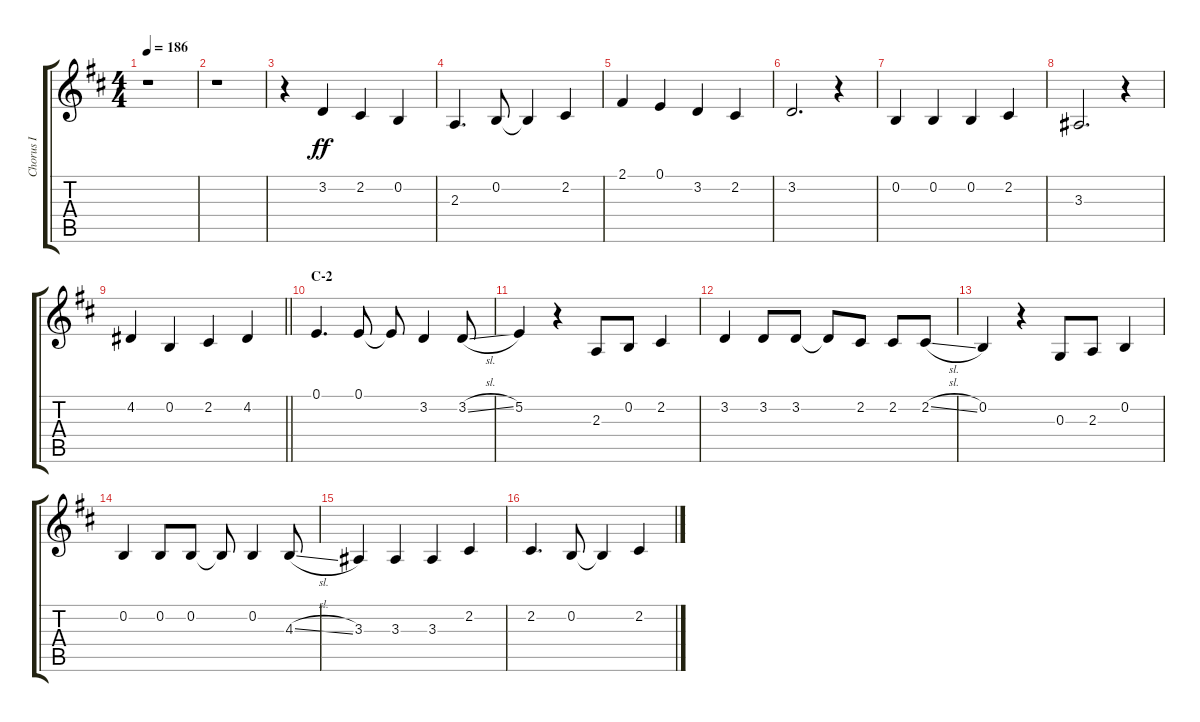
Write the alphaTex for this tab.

\track ("Chorus I" "Chorus I") {instrument voiceoohs}
\staff {score tabs}
\tuning (E4 B3 G3 D3 A2 E2) {hide}
\ts (4 4)
\tempo 186
\clef g2
\ks d
r.1{dy ff} |
r.1 |
r.4 3.2.4 2.2.4 0.2.4 |
2.3.4{d} 0.2.8 0.2{t}.4 2.2.4 |
2.1.4 0.1.4 3.2.4 2.2.4 |
3.2.2{d} r.4 |
0.2.4 0.2.4 0.2.4 2.2.4 |
3.3.2{d} r.4 |
\barLineRight lightlight
4.2.4 0.2.4 2.2.4 4.2.4 |
\section ("" "C-2")
0.1.4{d} 0.1.8 0.1{t}.8 3.2.4 3.2{sl}.8 |
5.2.4 r.4 2.3.8 0.2.8 2.2.4 |
3.2.4 3.2.8 3.2.8 3.2{t}.8 2.2.8 2.2.8 2.2{sl}.8 |
0.2.4 r.4 0.3.8 2.3.8 0.2.4 |
0.2.4 0.2.8 0.2.8 0.2{t}.8 0.2.4 4.3{sl}.8 |
3.3.4 3.3.4 3.3.4 2.2.4 |
2.2.4{d} 0.2.8 0.2{t}.4 2.2.4
